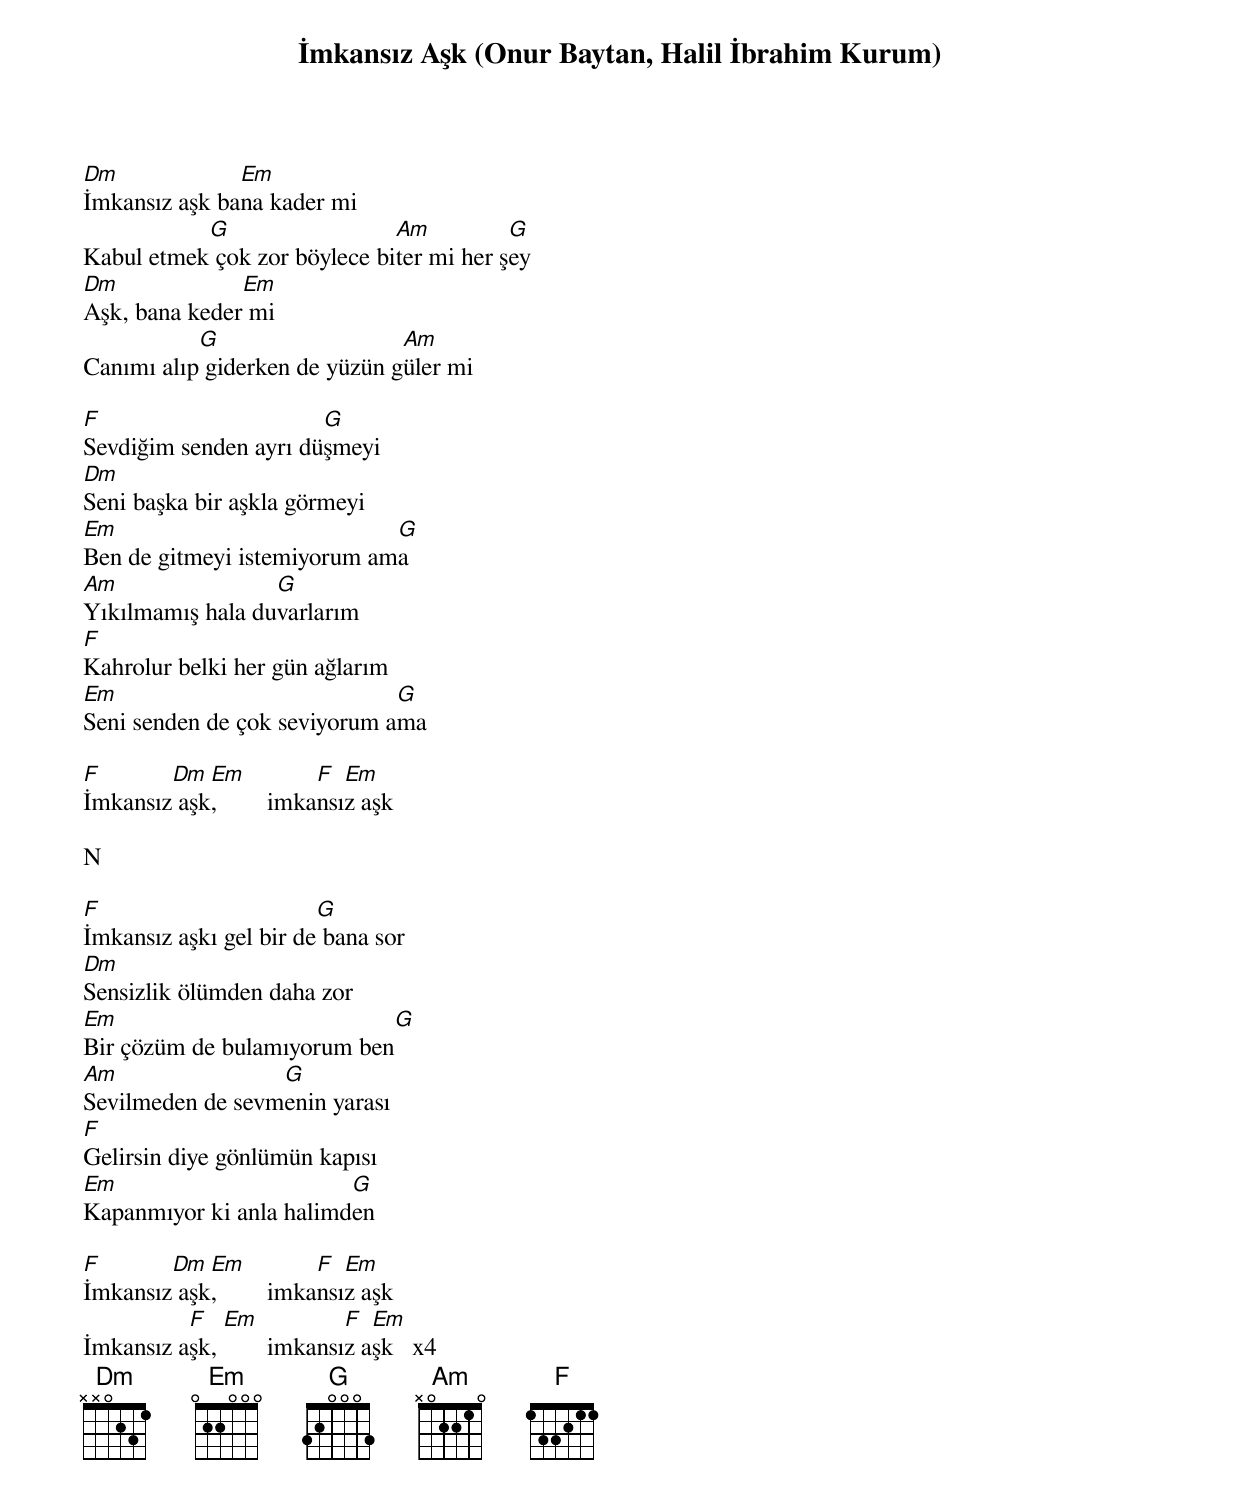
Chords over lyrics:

{title: İmkansız Aşk (Onur Baytan, Halil İbrahim Kurum)}
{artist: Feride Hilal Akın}

Dm             Em
İmkansız aşk bana kader mi
           G                  Am          G
Kabul etmek çok zor böylece biter mi her şey
Dm             Em
Aşk, bana keder mi
           G                   Am
Canımı alıp giderken de yüzün güler mi

F                      G
Sevdiğim senden ayrı düşmeyi
Dm
Seni başka bir aşkla görmeyi
Em                           G
Ben de gitmeyi istemiyorum ama
Am                G
Yıkılmamış hala duvarlarım
F
Kahrolur belki her gün ağlarım
Em                            G
Seni senden de çok seviyorum ama

F       Dm  Em           F  Em
İmkansız aşk,        imkansız aşk

N

F                       G
İmkansız aşkı gel bir de bana sor
Dm
Sensizlik ölümden daha zor
Em                           G
Bir çözüm de bulamıyorum ben
Am                G
Sevilmeden de sevmenin yarası
F
Gelirsin diye gönlümün kapısı
Em                       G
Kapanmıyor ki anla halimden

F       Dm  Em           F  Em
İmkansız aşk,        imkansız aşk
          F   Em            F  Em
İmkansız aşk,        imkansız aşk   x4
